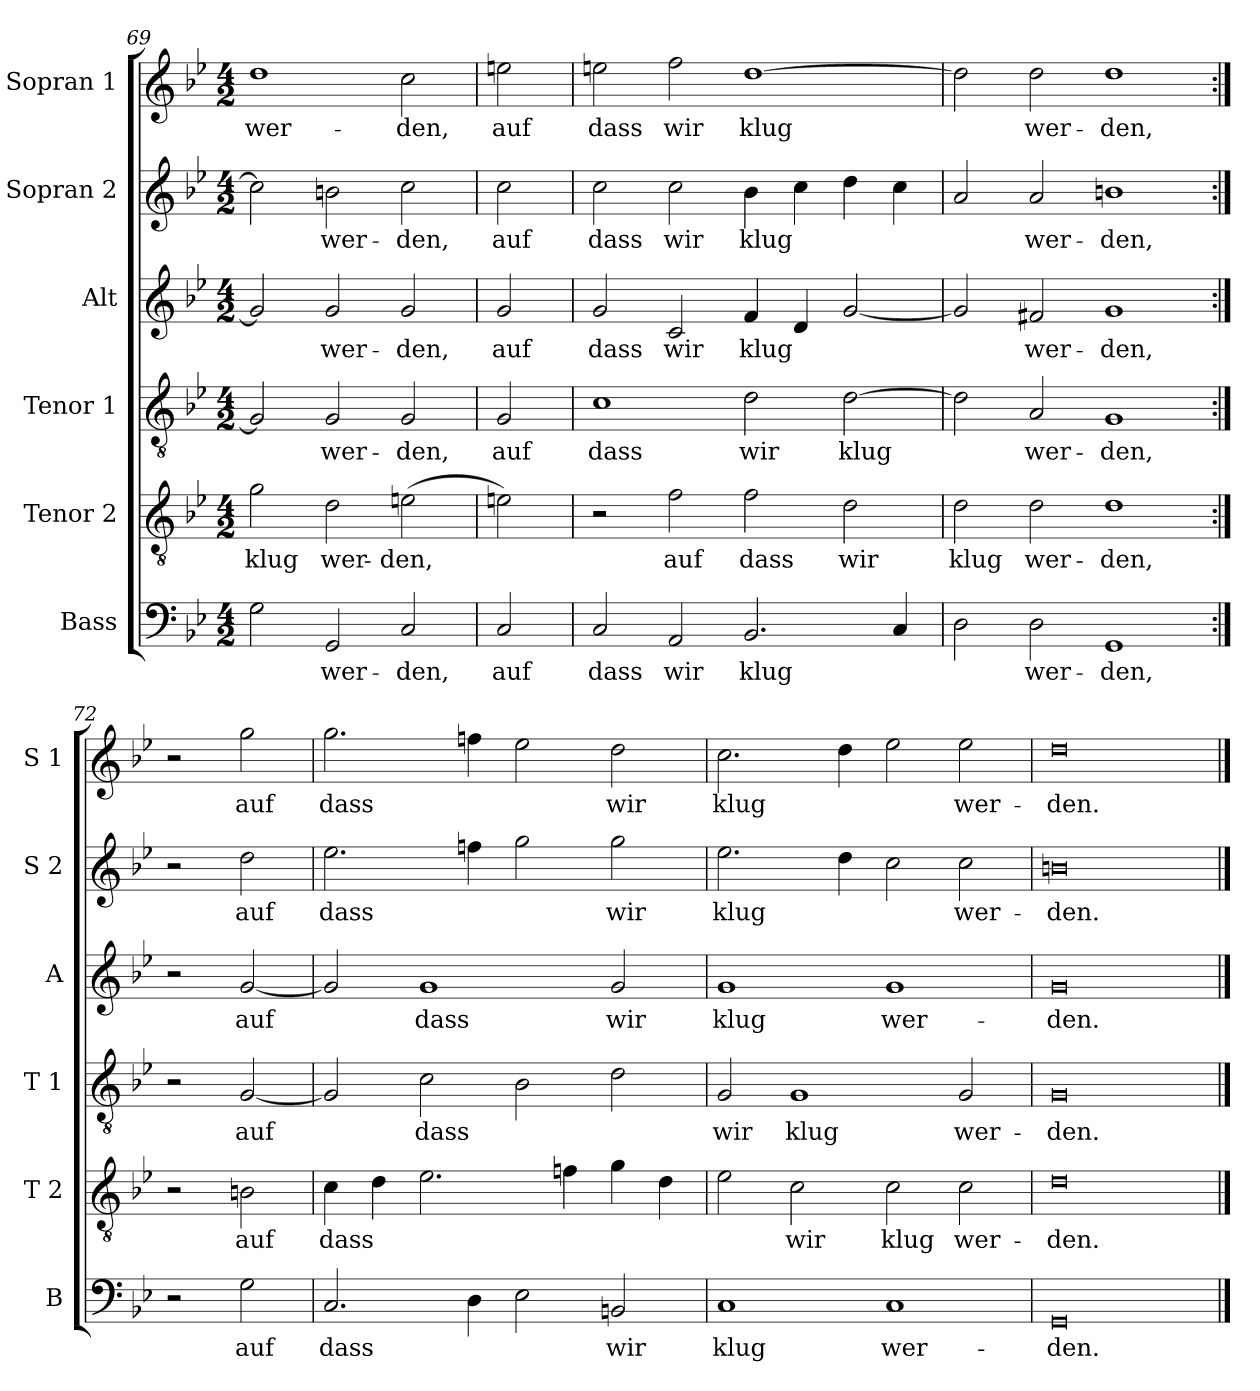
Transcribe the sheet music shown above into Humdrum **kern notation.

**kern	**text	**kern	**text	**kern	**text	**kern	**text	**kern	**text	**kern	**text
*part6	*part6	*part5	*part5	*part4	*part4	*part3	*part3	*part2	*part2	*part1	*part1
*staff6	*staff6	*staff5	*staff5	*staff4	*staff4	*staff3	*staff3	*staff2	*staff2	*staff1	*staff1
*I"Bass	*	*I"Tenor 2	*	*I"Tenor 1	*	*I"Alt	*	*I"Sopran 2	*	*I"Sopran 1	*
*I'B	*	*I'T 2	*	*I'T 1	*	*I'A	*	*I'S 2	*	*I'S 1	*
*clefF4	*	*clefGv2	*	*clefGv2	*	*clefG2	*	*clefG2	*	*clefG2	*
*k[b-e-]	*	*k[b-e-]	*	*k[b-e-]	*	*k[b-e-]	*	*k[b-e-]	*	*k[b-e-]	*
*M4/2	*	*M4/2	*	*M4/2	*	*M4/2	*	*M4/2	*	*M4/2	*
=69	=69	=69	=69	=69	=69	=69	=69	=69	=69	=69	=69
2G\	.	2g\	klug	2G/]	.	2g/]	.	2cc\]	.	1dd	wer-
2GG/	wer-	2d\	wer-	2G/	wer-	2g/	wer-	2bn\	wer-	.	.
2C/	-den,	(2en\	den,	2G/	-den,	2g/	-den,	2cc\	-den,	2cc\	-den,
!!LO:LB:g=z
=69X5	=69X5	=69X5	=69X5	=69X5	=69X5	=69X5	=69X5	=69X5	=69X5	=69X5	=69X5
2C/	auf	2en\)	.	2G/	auf	2g/	auf	2cc\	auf	2een\	auf
=70	=70	=70	=70	=70	=70	=70	=70	=70	=70	=70	=70
2C/	dass	2r	.	1c	dass	2g/	dass	2cc\	dass	2een\	dass
2AA/	wir	2f\	auf	.	.	2c/	wir	2cc\	wir	2ff\	wir
2.BB-/	klug	2f\	dass	2d\	wir	4f/	klug	4b-\	klug	[1dd	klug
.	.	.	.	.	.	4d/	.	4cc\	.	.	.
.	.	2d\	wir	[2d\	klug	[2g/	.	4dd\	.	.	.
4C/	.	.	.	.	.	.	.	4cc\	.	.	.
=71	=71	=71	=71	=71	=71	=71	=71	=71	=71	=71	=71
2D\	.	2d\	klug	2d\]	.	2g/]	.	2a/	.	2dd\]	.
2D\	wer-	2d\	wer-	2A/	wer-	2f#X/	wer-	2a/	wer-	2dd\	wer-
1GG	-den,	1d	den,	1G	-den,	1g	-den,	1bn	-den,	1dd	-den,
=72:|!	=72:|!	=72:|!	=72:|!	=72:|!	=72:|!	=72:|!	=72:|!	=72:|!	=72:|!	=72:|!	=72:|!
2r	.	2r	.	2r	.	2r	.	2r	.	2r	.
2G\	auf	2Bn\	auf	[2G/	auf	[2g/	auf	2dd\	auf	2gg\	auf
=73	=73	=73	=73	=73	=73	=73	=73	=73	=73	=73	=73
2.C/	dass	4c\	dass	2G/]	.	2g/]	.	2.ee-\	dass	2.gg\	dass
.	.	4d\	.	.	.	.	.	.	.	.	.
.	.	2.e-\	.	2c\	dass	1g	dass	.	.	.	.
4D\	.	.	.	.	.	.	.	4ffn\	.	4ffn\	.
2E-\	.	.	.	2B-\	.	.	.	2gg\	.	2ee-\	.
.	.	4fn\	.	.	.	.	.	.	.	.	.
2BBn/	wir	4g\	.	2d\	.	2g/	wir	2gg\	wir	2dd\	wir
.	.	4d\	.	.	.	.	.	.	.	.	.
=74	=74	=74	=74	=74	=74	=74	=74	=74	=74	=74	=74
1C	klug	2e-\	.	2G/	wir	1g	klug	2.ee-\	klug	2.cc\	klug
.	.	2c\	wir	1G	klug	.	.	.	.	.	.
.	.	.	.	.	.	.	.	4dd\	.	4dd\	.
1C	wer-	2c\	klug	.	.	1g	wer-	2cc\	.	2ee-\	.
.	.	2c\	wer-	2G/	wer-	.	.	2cc\	wer-	2ee-\	wer-
=75	=75	=75	=75	=75	=75	=75	=75	=75	=75	=75	=75
0GG	-den.	0d	-den.	0G	-den.	0g	-den.	0bn	-den.	0dd	-den.
==	==	==	==	==	==	==	==	==	==	==	==
*-	*-	*-	*-	*-	*-	*-	*-	*-	*-	*-	*-
